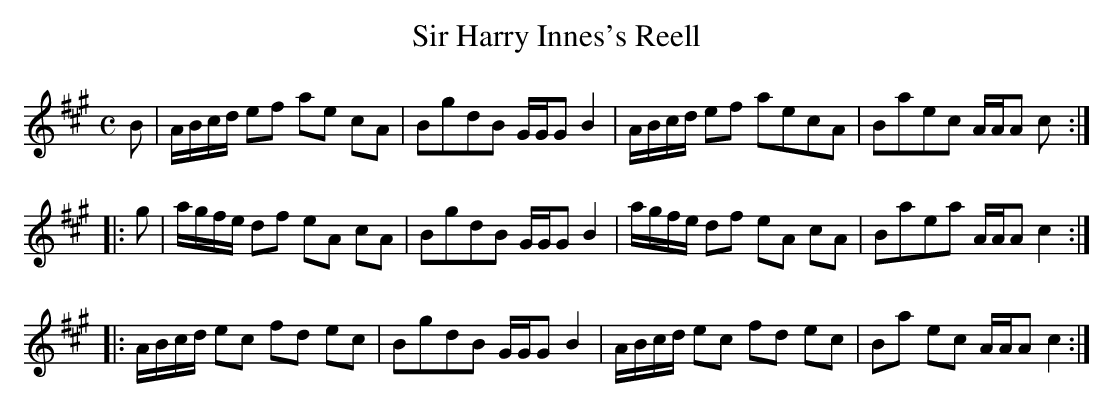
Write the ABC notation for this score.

X:1
T:Sir Harry Innes's Reell
M:C
L:1/8
K:A
B|A/B/c/d/ ef ae cA|BgdB G/G/G B2|A/B/c/d/ ef aecA|Baec A/A/A c:|
|:g|a/g/f/e/ df eA cA|BgdB G/G/G B2|a/g/f/e/ df eA cA|Baea A/A/A c2:|
|:A/B/c/d/ ec fd ec|BgdB G/G/G B2|A/B/c/d/ ec fd ec|Ba ec A/A/A c2:|]
